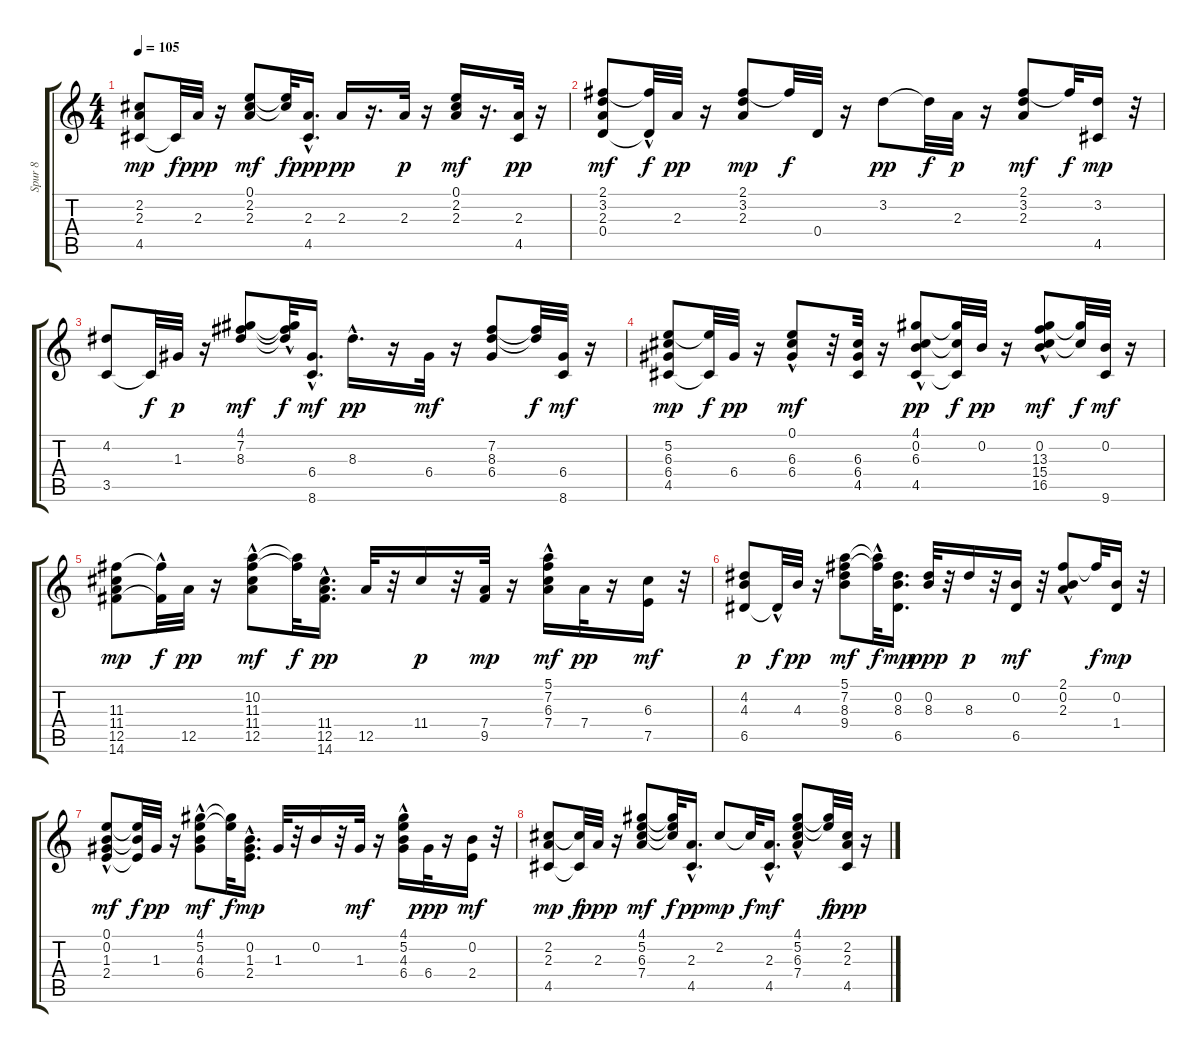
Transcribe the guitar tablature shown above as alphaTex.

\track ("Spur 8" "Spur 8") {instrument acousticguitarsteel}
\staff {score tabs}
\tuning (E4 B3 G3 D3 A2 E2) {hide}
\ts (4 4)
\tempo 105
\clef g2
\ks c
(2.2 2.3 4.5).8{dy mp} 4.5{t}.32{dy f} 2.3.32{dy ppp} r.16 (0.1 2.2 2.3).8{dy mf} (0.1{t} 2.2{t}).32{dy f} (2.3 4.5{hac}).16{d dy ppp} 2.3.16{dy pp} r.16{d} 2.3.32{dy p} r.16 (0.1 2.2 2.3).16{dy mf} r.16{d} (2.3 4.5).32{dy pp} r.16 |
(2.1 3.2 2.3 0.4).8{dy mf} (2.1{t} 0.4{hac t}).32{dy f} 2.3.32{dy pp} r.16 (2.1 3.2 2.3).8{dy mp} 2.1{t}.32{dy f} 0.4.32 r.16 3.2.8{dy pp} 3.2{t}.32{dy f} 2.3.32{dy p} r.16 (2.1 3.2 2.3).8{dy mf} 2.1{t}.32{dy f} (3.2 4.5).16{dy mp} r.32 |
(4.2 3.5).8 3.5{t}.32{dy f} 1.3.32{dy p} r.16 (4.1 7.2 8.3).8{dy mf} (4.1{hac t} 7.2{hac t} 8.3{hac t}).32{dy f} (6.4 8.6{hac}).16{d dy mf} 8.3{hac}.16{d dy pp} r.16 6.4.32{dy mf} r.16 (7.2 8.3 6.4).8 (7.2{t} 8.3{t}).32{dy f} (6.4 8.6).32{dy mf} r.16 |
(5.2 6.3 6.4 4.5).8{dy mp} (5.2{t} 4.5{t}).32{dy f} 6.4.32{dy pp} r.16 (0.1 6.3{hac} 6.4).8{dy mf} r.32 (6.3 6.4 4.5).32 r.16 (4.1 0.2{hac} 6.3 4.5).8{dy pp} (4.1{t} 6.3{t} 4.5{t}).32{dy f} 0.2.32{dy pp} r.16 (0.2 13.3 15.4{hac} 16.5).8{dy mf} (13.3{t} 16.5{t}).32{dy f} (0.2 9.6).32{dy mf} r.16 |
(11.3 11.4 12.5 14.6).8{dy mp} (11.3{t} 14.6{hac t}).32{dy f} 12.5.32{dy pp} r.16 (10.2 11.3 11.4 12.5{hac}).8{dy mf} (10.2{t} 11.3{t}).32{dy f} (11.4{hac} 12.5 14.6).16{d dy pp} 12.5.32 r.32 11.4.16{dy p} r.32 (7.4 9.5).32{dy mp} r.16 (5.1{hac} 7.2{hac} 6.3{hac} 7.4).16{dy mf} 7.4.32{dy pp} r.16 (6.3 7.5).16{dy mf} r.32 |
(4.2 4.3 6.5).8{dy p} 6.5{hac t}.32{dy f} 4.3.32{dy pp} r.16 (5.1 7.2 8.3 9.4).8{dy mf} (5.1{hac t} 7.2{t}).32{dy f} (0.2 8.3 6.5).16{d dy mp} (0.2 8.3).32{dy ppp} r.32 8.3.16{dy p} r.32 (0.2 6.5).16{dy mf} r.32 (2.1 0.2{hac} 2.3).8 2.1{t}.32{dy f} (0.2 1.4).16{dy mp} r.32 |
(0.1 0.2 1.3{hac} 2.4).8{dy mf} (0.1{t} 0.2{t} 2.4{t}).32{dy f} 1.3.32{dy pp} r.16 (4.1 5.2 4.3 6.4{hac}).8{dy mf} (4.1{t} 5.2{t}).32{dy f} (0.2{hac} 1.3 2.4{hac}).16{d dy mp} 1.3.32 r.32 0.2.16 r.32 1.3.32{dy mf} r.16 (4.1{hac} 5.2{hac} 4.3{hac} 6.4).16 6.4.32{dy ppp} r.16 (0.2 2.4).16{dy mf} r.32 |
(2.2 2.3 4.5).8{dy mp} (2.2{t} 4.5{t}).32{dy f} 2.3.32{dy ppp} r.16 (4.1 5.2 6.3 7.4).8{dy mf} (4.1{t} 5.2{t} 6.3{t}).32{dy f} (2.3{hac} 4.5{hac}).16{d dy pp} 2.2.8{dy mp} 2.2{t}.32{dy f} (2.3 4.5{hac}).16{d dy mf} (4.1 5.2 6.3{hac} 7.4{hac}).8 (4.1{t} 5.2{t}).32{dy f} (2.2 2.3 4.5).32{dy ppp} r.16
